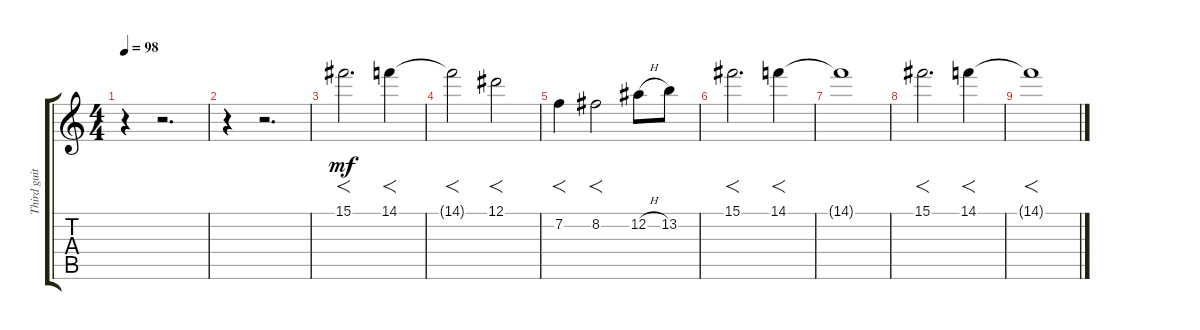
\track ("Third guitar voice" "Third guit") {instrument distortionguitar}
\staff {score tabs}
\tuning (Eb4 Bb3 Gb3 Db3 Ab2 Eb2) {hide}
\ts (4 4)
\tempo 98
\clef g2
\ks c
r.4{dy mf} r.2{d} |
r.4 r.2{d} |
15.1.2{f d} 14.1.4{f} |
14.1{t}.2{f} 12.1.2{f} |
7.2.4{f} 8.2.2{f} 12.2{h}.8 13.2.8 |
15.1.2{f d} 14.1.4{f} |
14.1{t}.1 |
15.1.2{f d} 14.1.4{f} |
14.1{t}.1{f}
